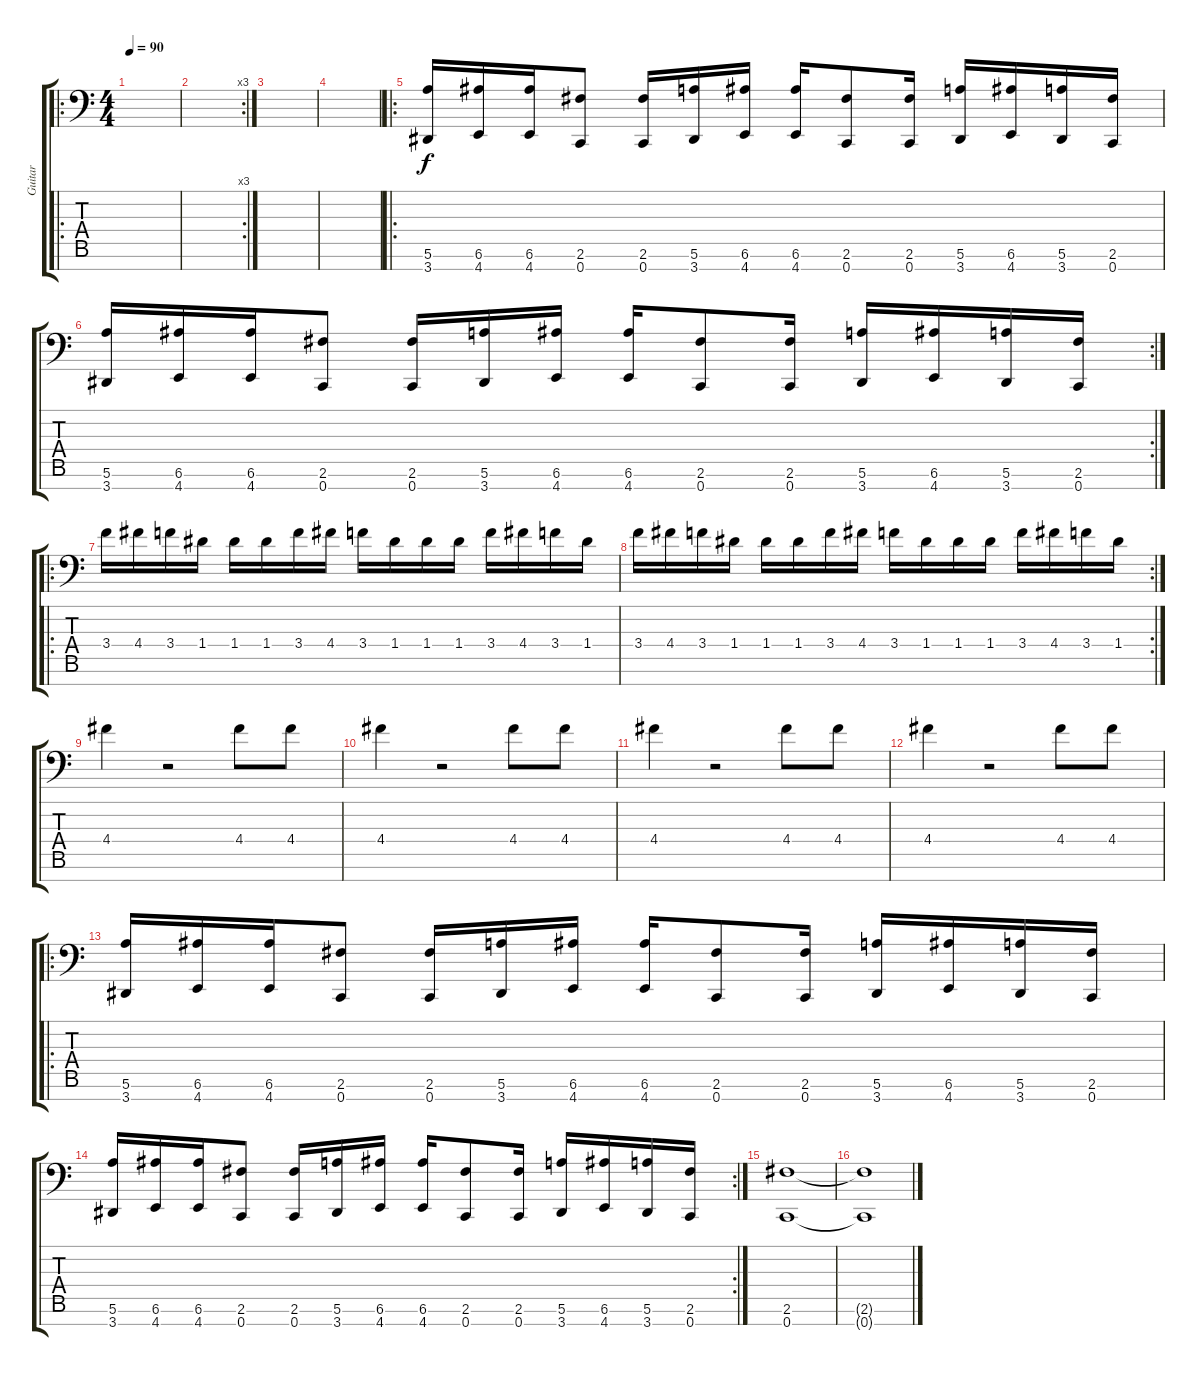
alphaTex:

\track ("Guitar" "Guitar") {instrument distortionguitar}
\staff {score tabs}
\tuning (E4 B3 G3 D3 A2 E2 C-1) {hide}
\ro
\ts (4 4)
\tempo 90
\clef f4
\ks c
|
\rc 3
|
|
|
\ro
(5.6 3.7).16 (6.6 4.7).16 (6.6 4.7).16 (2.6 0.7).8 (2.6 0.7).16 (5.6 3.7).16 (6.6 4.7).16 (6.6 4.7).16 (2.6 0.7).8 (2.6 0.7).16 (5.6 3.7).16 (6.6 4.7).16 (5.6 3.7).16 (2.6 0.7).16 |
\rc 2
(5.6 3.7).16 (6.6 4.7).16 (6.6 4.7).16 (2.6 0.7).8 (2.6 0.7).16 (5.6 3.7).16 (6.6 4.7).16 (6.6 4.7).16 (2.6 0.7).8 (2.6 0.7).16 (5.6 3.7).16 (6.6 4.7).16 (5.6 3.7).16 (2.6 0.7).16 |
\ro
3.4.16 4.4.16 3.4.16 1.4.16 1.4.16 1.4.16 3.4.16 4.4.16 3.4.16 1.4.16 1.4.16 1.4.16 3.4.16 4.4.16 3.4.16 1.4.16 |
\rc 2
3.4.16 4.4.16 3.4.16 1.4.16 1.4.16 1.4.16 3.4.16 4.4.16 3.4.16 1.4.16 1.4.16 1.4.16 3.4.16 4.4.16 3.4.16 1.4.16 |
4.4.4 r.2 4.4.8 4.4.8 |
4.4.4 r.2 4.4.8 4.4.8 |
4.4.4 r.2 4.4.8 4.4.8 |
4.4.4 r.2 4.4.8 4.4.8 |
\ro
(5.6 3.7).16 (6.6 4.7).16 (6.6 4.7).16 (2.6 0.7).8 (2.6 0.7).16 (5.6 3.7).16 (6.6 4.7).16 (6.6 4.7).16 (2.6 0.7).8 (2.6 0.7).16 (5.6 3.7).16 (6.6 4.7).16 (5.6 3.7).16 (2.6 0.7).16 |
\rc 2
(5.6 3.7).16 (6.6 4.7).16 (6.6 4.7).16 (2.6 0.7).8 (2.6 0.7).16 (5.6 3.7).16 (6.6 4.7).16 (6.6 4.7).16 (2.6 0.7).8 (2.6 0.7).16 (5.6 3.7).16 (6.6 4.7).16 (5.6 3.7).16 (2.6 0.7).16 |
(2.6 0.7).1 |
(2.6{t} 0.7{t}).1
